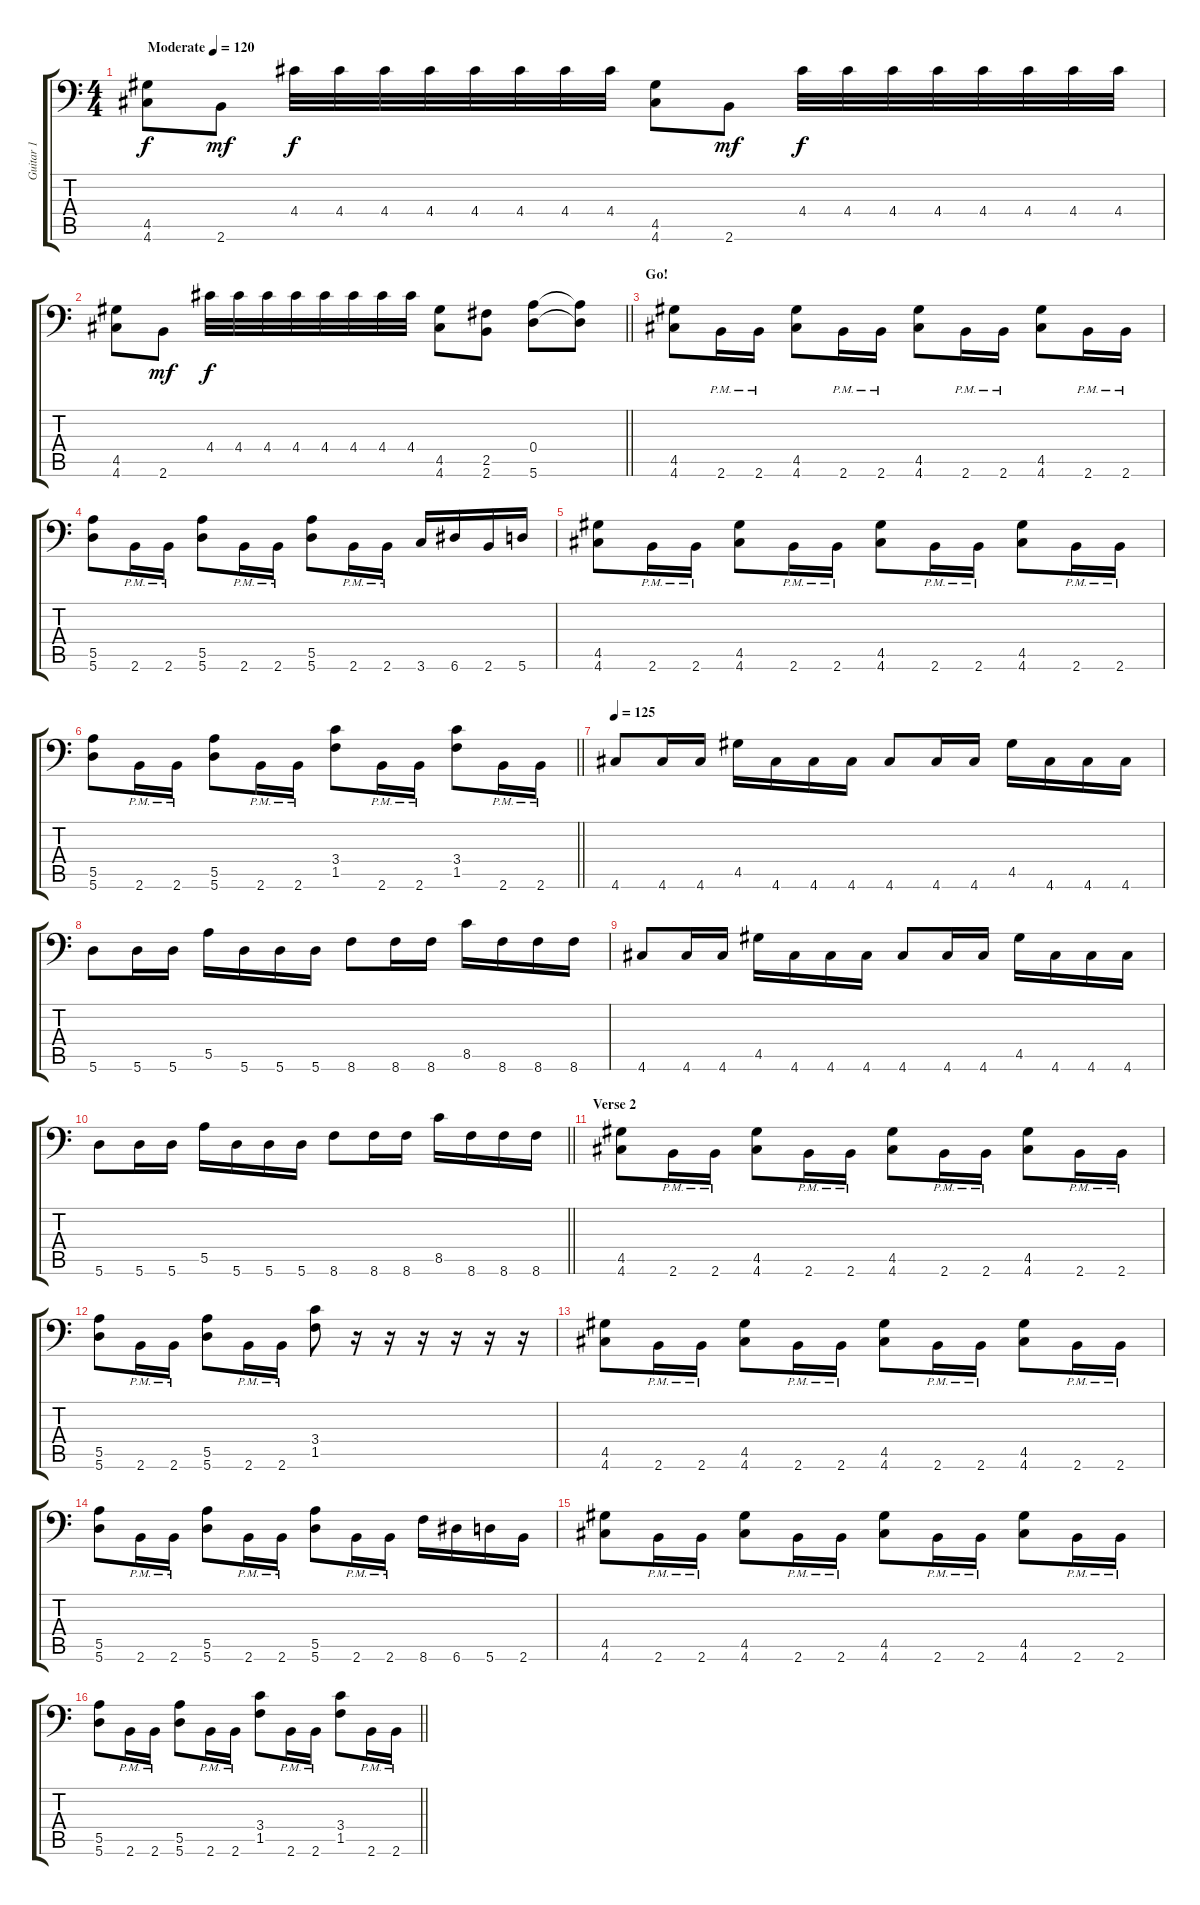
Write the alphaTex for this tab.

\track ("Guitar 1" "Guitar 1") {instrument overdrivenguitar}
\staff {score tabs}
\tuning (B3 Gb3 D3 A2 E2 A1) {hide}
\ts (4 4)
\tempo (120 "Moderate")
\tempo 125
\tempo (120 "Moderate")
\clef f4
\ks c
(4.5 4.6).8{dy f instrument overdrivenguitar} 2.6.8{dy mf} 4.4.32{dy f} 4.4.32 4.4.32 4.4.32 4.4.32 4.4.32 4.4.32 4.4.32 (4.5 4.6).8 2.6.8{dy mf} 4.4.32{dy f} 4.4.32 4.4.32 4.4.32 4.4.32 4.4.32 4.4.32 4.4.32 |
\barLineRight lightlight
(4.5 4.6).8 2.6.8{dy mf} 4.4.32{dy f} 4.4.32 4.4.32 4.4.32 4.4.32 4.4.32 4.4.32 4.4.32 (4.5 4.6).8 (2.5 2.6).8 (0.4 5.6).8 (0.4{t} 5.6{t}).8 |
\section ("" "Go!")
(4.5 4.6).8 2.6{pm}.16 2.6{pm}.16 (4.5 4.6).8 2.6{pm}.16 2.6{pm}.16 (4.5 4.6).8 2.6{pm}.16 2.6{pm}.16 (4.5 4.6).8 2.6{pm}.16 2.6{pm}.16 |
(5.5 5.6).8 2.6{pm}.16 2.6{pm}.16 (5.5 5.6).8 2.6{pm}.16 2.6{pm}.16 (5.5 5.6).8 2.6{pm}.16 2.6{pm}.16 3.6.16 6.6.16 2.6.16 5.6.16 |
(4.5 4.6).8 2.6{pm}.16 2.6{pm}.16 (4.5 4.6).8 2.6{pm}.16 2.6{pm}.16 (4.5 4.6).8 2.6{pm}.16 2.6{pm}.16 (4.5 4.6).8 2.6{pm}.16 2.6{pm}.16 |
\barLineRight lightlight
(5.5 5.6).8 2.6{pm}.16 2.6{pm}.16 (5.5 5.6).8 2.6{pm}.16 2.6{pm}.16 (3.4 1.5).8 2.6{pm}.16 2.6{pm}.16 (3.4 1.5).8 2.6{pm}.16 2.6{pm}.16 |
\section ("" "")
\tempo 125
4.6.8 4.6.16 4.6.16 4.5.16 4.6.16 4.6.16 4.6.16 4.6.8 4.6.16 4.6.16 4.5.16 4.6.16 4.6.16 4.6.16 |
5.6.8 5.6.16 5.6.16 5.5.16 5.6.16 5.6.16 5.6.16 8.6.8 8.6.16 8.6.16 8.5.16 8.6.16 8.6.16 8.6.16 |
4.6.8 4.6.16 4.6.16 4.5.16 4.6.16 4.6.16 4.6.16 4.6.8 4.6.16 4.6.16 4.5.16 4.6.16 4.6.16 4.6.16 |
\barLineRight lightlight
5.6.8 5.6.16 5.6.16 5.5.16 5.6.16 5.6.16 5.6.16 8.6.8 8.6.16 8.6.16 8.5.16 8.6.16 8.6.16 8.6.16 |
\section ("" "Verse 2 ")
(4.5 4.6).8 2.6{pm}.16 2.6{pm}.16 (4.5 4.6).8 2.6{pm}.16 2.6{pm}.16 (4.5 4.6).8 2.6{pm}.16 2.6{pm}.16 (4.5 4.6).8 2.6{pm}.16 2.6{pm}.16 |
(5.5 5.6).8 2.6{pm}.16 2.6{pm}.16 (5.5 5.6).8 2.6{pm}.16 2.6{pm}.16 (3.4 1.5).8 r.16 r.16 r.16 r.16 r.16 r.16 |
(4.5 4.6).8 2.6{pm}.16 2.6{pm}.16 (4.5 4.6).8 2.6{pm}.16 2.6{pm}.16 (4.5 4.6).8 2.6{pm}.16 2.6{pm}.16 (4.5 4.6).8 2.6{pm}.16 2.6{pm}.16 |
(5.5 5.6).8 2.6{pm}.16 2.6{pm}.16 (5.5 5.6).8 2.6{pm}.16 2.6{pm}.16 (5.5 5.6).8 2.6{pm}.16 2.6{pm}.16 8.6.16 6.6.16 5.6.16 2.6.16 |
(4.5 4.6).8 2.6{pm}.16 2.6{pm}.16 (4.5 4.6).8 2.6{pm}.16 2.6{pm}.16 (4.5 4.6).8 2.6{pm}.16 2.6{pm}.16 (4.5 4.6).8 2.6{pm}.16 2.6{pm}.16 |
\barLineRight lightlight
(5.5 5.6).8 2.6{pm}.16 2.6{pm}.16 (5.5 5.6).8 2.6{pm}.16 2.6{pm}.16 (3.4 1.5).8 2.6{pm}.16 2.6{pm}.16 (3.4 1.5).8 2.6{pm}.16 2.6{pm}.16
